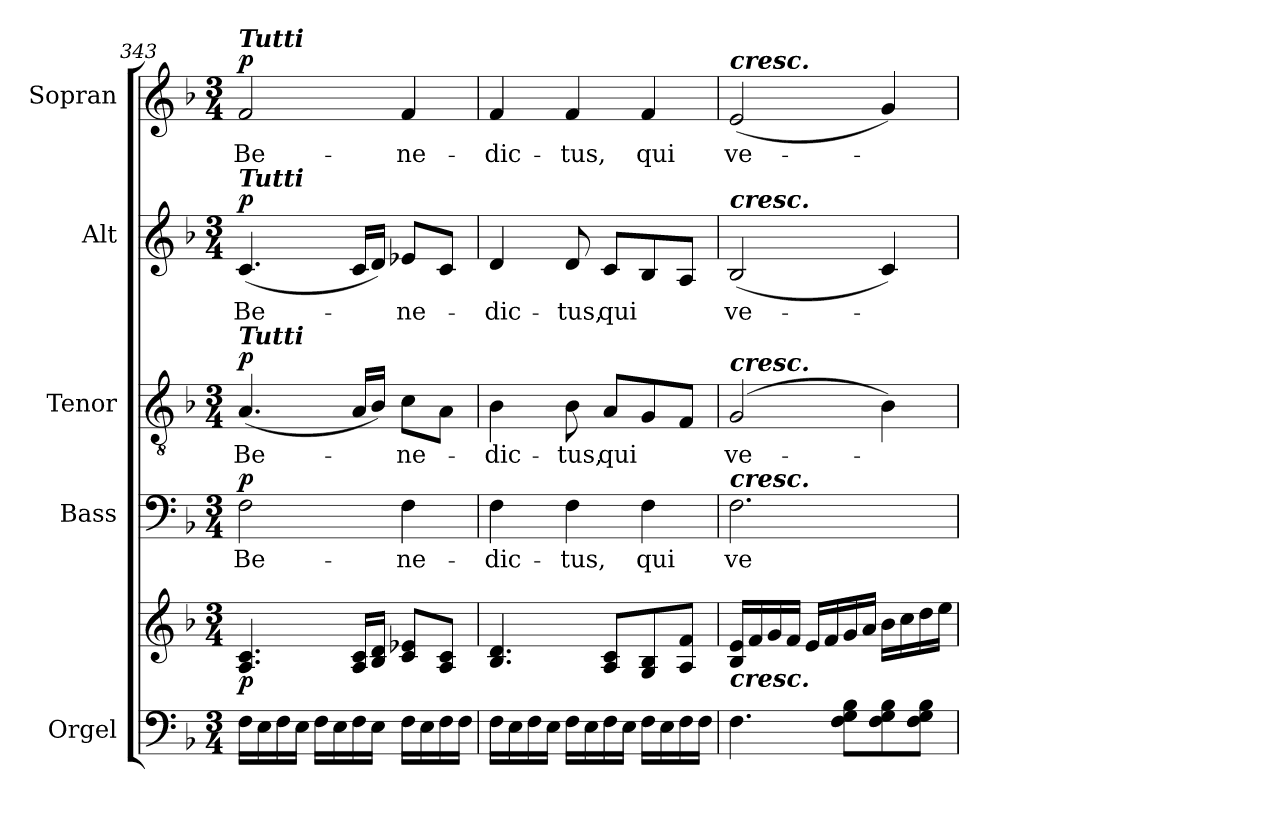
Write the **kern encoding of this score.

**kern	**kern	**dynam	**kern	**text	**dynam	**kern	**text	**dynam	**kern	**text	**dynam	**kern	**text	**dynam
*part5	*part5	*part5	*part4	*part4	*part4	*part3	*part3	*part3	*part2	*part2	*part2	*part1	*part1	*part1
*staff6	*staff5	*staff5/6	*staff4	*staff4	*staff4	*staff3	*staff3	*staff3	*staff2	*staff2	*staff2	*staff1	*staff1	*staff1
*I"Orgel	*	*	*I"Bass	*	*	*I"Tenor	*	*	*I"Alt	*	*	*I"Sopran	*	*
*I'Org.	*	*	*I'B.	*	*	*I'T.	*	*	*I'A.	*	*	*I'S.	*	*
*clefF4	*clefG2	*	*clefF4	*	*	*clefGv2	*	*	*clefG2	*	*	*clefG2	*	*
*k[b-]	*k[b-]	*	*k[b-]	*	*	*k[b-]	*	*	*k[b-]	*	*	*k[b-]	*	*
*F:	*F:	*	*F:	*	*	*F:	*	*	*F:	*	*	*F:	*	*
*M3/4	*M3/4	*	*M3/4	*	*	*M3/4	*	*	*M3/4	*	*	*M3/4	*	*
=343	=343	=343	=343	=343	=343	=343	=343	=343	=343	=343	=343	=343	=343	=343
!	!	!	!	!	!	!	!	!	!	!	!	!LO:TX:a:Bi:t=Tutti	!	!
!	!	!	!	!	!	!	!	!	!LO:TX:a:Bi:t=Tutti	!	!	!	!	!
!	!	!	!	!	!	!LO:TX:a:Bi:t=Tutti	!	!	!	!	!	!	!	!
!	!	!LO:DY:b	!	!LO:LY:b	!LO:DY:a	!	!LO:LY:b	!LO:DY:a	!	!LO:LY:b	!LO:DY:a	!	!LO:LY:b	!LO:DY:a
16F\LL	4.A/ 4.c/	p	2F\	Be-	p	(<4.A/	Be-	p	(<4.c/	Be-	p	2f/	Be-	p
16E\	.	.	.	.	.	.	.	.	.	.	.	.	.	.
16F\	.	.	.	.	.	.	.	.	.	.	.	.	.	.
16E\JJ	.	.	.	.	.	.	.	.	.	.	.	.	.	.
16F\LL	.	.	.	.	.	.	.	.	.	.	.	.	.	.
16E\	.	.	.	.	.	.	.	.	.	.	.	.	.	.
16F\	16A/ 16c/LL	.	.	.	.	16A/LL	.	.	16c/LL	.	.	.	.	.
16E\JJ	16B-/ 16d/JJ	.	.	.	.	16B-/JJ)	.	.	16d/JJ)	.	.	.	.	.
!	!	!	!	!LO:LY:b	!	!	!LO:LY:b	!	!	!LO:LY:b	!	!	!LO:LY:b	!
16F\LL	8c/ 8e-X/L	.	4F\	-ne-	.	8c\L	-ne-	.	8e-X/L	-ne-	.	4f/	-ne-	.
16E\	.	.	.	.	.	.	.	.	.	.	.	.	.	.
16F\	8A/ 8c/J	.	.	.	.	8A\J	.	.	8c/J	.	.	.	.	.
16F\JJ	.	.	.	.	.	.	.	.	.	.	.	.	.	.
=344	=344	=344	=344	=344	=344	=344	=344	=344	=344	=344	=344	=344	=344	=344
!	!	!	!	!LO:LY:b	!	!	!LO:LY:b	!	!	!LO:LY:b	!	!	!LO:LY:b	!
16F\LL	4.B-/ 4.d/	.	4F\	-dic-	.	4B-\	-dic-	.	4d/	-dic-	.	4f/	-dic-	.
16E\	.	.	.	.	.	.	.	.	.	.	.	.	.	.
16F\	.	.	.	.	.	.	.	.	.	.	.	.	.	.
16E\JJ	.	.	.	.	.	.	.	.	.	.	.	.	.	.
!	!	!	!	!LO:LY:b	!	!	!LO:LY:b	!	!	!LO:LY:b	!	!	!LO:LY:b	!
16F\LL	.	.	4F\	-tus,	.	8B-\	-tus,	.	8d/	-tus,	.	4f/	-tus,	.
16E\	.	.	.	.	.	.	.	.	.	.	.	.	.	.
!	!	!	!	!	!	!	!LO:LY:b	!	!	!LO:LY:b	!	!	!	!
16F\	8A/ 8c/L	.	.	.	.	8A/L	qui	.	8c/L	qui	.	.	.	.
16E\JJ	.	.	.	.	.	.	.	.	.	.	.	.	.	.
!	!	!	!	!LO:LY:b	!	!	!	!	!	!	!	!	!LO:LY:b	!
16F\LL	8G/ 8B-/	.	4F\	qui	.	8G/	.	.	8B-/	.	.	4f/	qui	.
16E\	.	.	.	.	.	.	.	.	.	.	.	.	.	.
16F\	8A/ 8f/J	.	.	.	.	8F/J	.	.	8A/J	.	.	.	.	.
16F\JJ	.	.	.	.	.	.	.	.	.	.	.	.	.	.
=345	=345	=345	=345	=345	=345	=345	=345	=345	=345	=345	=345	=345	=345	=345
!	!	!	!	!	!	!	!	!	!	!	!	!LO:TX:a:Bi:t=cresc.	!	!
!	!	!	!	!	!	!	!	!	!LO:TX:a:Bi:t=cresc.	!	!	!	!	!
!	!	!	!	!	!	!LO:TX:a:Bi:t=cresc.	!	!	!	!	!	!	!	!
!	!	!	!LO:TX:a:Bi:t=cresc.	!	!	!	!	!	!	!	!	!	!	!
!	!LO:TX:b:Bi:t=cresc.	!	!	!	!	!	!	!	!	!	!	!	!	!
!	!	!	!	!LO:LY:b	!	!	!LO:LY:b	!	!	!LO:LY:b	!	!	!LO:LY:b	!
4.F\	16B-/ 16e/LL	.	2.F\	ve-	.	(2G/	ve-	.	(<2B-/	ve-	.	(<2e/	ve-	.
.	16f/	.	.	.	.	.	.	.	.	.	.	.	.	.
.	16g/	.	.	.	.	.	.	.	.	.	.	.	.	.
.	16f/JJ	.	.	.	.	.	.	.	.	.	.	.	.	.
.	16e/LL	.	.	.	.	.	.	.	.	.	.	.	.	.
.	16f/	.	.	.	.	.	.	.	.	.	.	.	.	.
8F\ 8G\ 8B-\L	16g/	.	.	.	.	.	.	.	.	.	.	.	.	.
.	16a/JJ	.	.	.	.	.	.	.	.	.	.	.	.	.
8F\ 8G\ 8B-\	16b-\LL	.	.	.	.	4B-\)	.	.	4c/)	.	.	4g/)	.	.
.	16cc\	.	.	.	.	.	.	.	.	.	.	.	.	.
8F\ 8G\ 8B-\J	16dd\	.	.	.	.	.	.	.	.	.	.	.	.	.
.	16ee\JJ	.	.	.	.	.	.	.	.	.	.	.	.	.
=	=	=	=	=	=	=	=	=	=	=	=	=	=	=
*-	*-	*-	*-	*-	*-	*-	*-	*-	*-	*-	*-	*-	*-	*-
